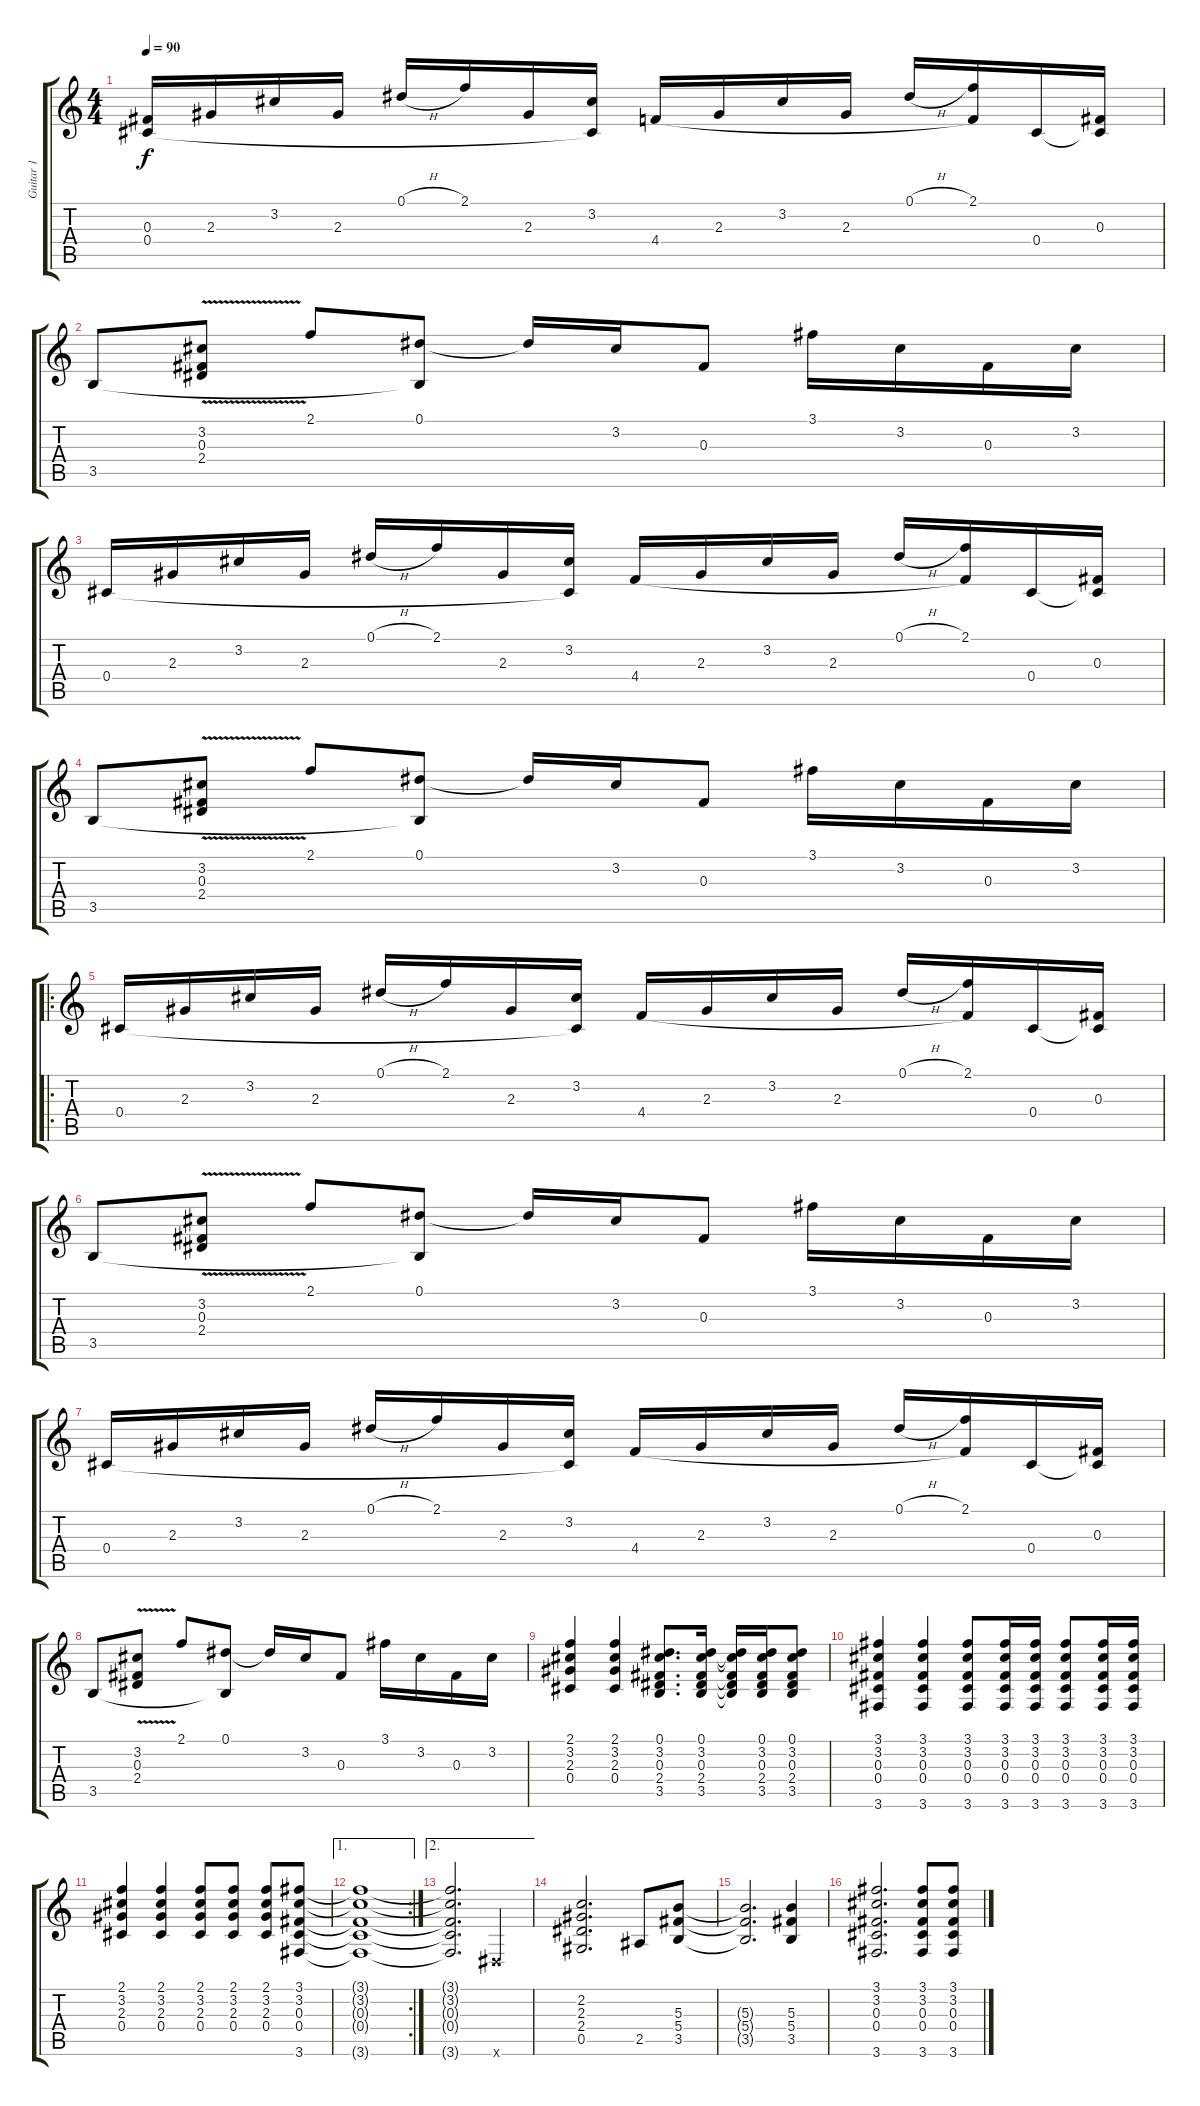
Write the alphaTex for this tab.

\track ("Guitar 1" "Guitar 1") {instrument electricguitarclean}
\staff {score tabs}
\tuning (Eb4 Bb3 Gb3 Db3 Ab2 Eb2) {hide}
\ts (4 4)
\tempo 90
\clef g2
\ks c
(0.3 0.4).16{dy f instrument electricguitarclean} 2.3.16 3.2.16 2.3.16 0.1{h}.16 2.1.16 2.3.16 (3.2 0.4{t}).16 4.4.16 2.3.16 3.2.16 2.3.16 0.1{h}.16 (2.1 4.4{t}).16 0.4.16 (0.3 0.4{t}).16 |
3.5.8 (3.2{v} 0.3{v} 2.4{v}).8 2.1.8 (0.1 3.5{t}).8 0.1{t}.16 3.2.16 0.3.8 3.1.16 3.2.16 0.3.16 3.2.16 |
0.4.16 2.3.16 3.2.16 2.3.16 0.1{h}.16 2.1.16 2.3.16 (3.2 0.4{t}).16 4.4.16 2.3.16 3.2.16 2.3.16 0.1{h}.16 (2.1 4.4{t}).16 0.4.16 (0.3 0.4{t}).16 |
3.5.8 (3.2{v} 0.3{v} 2.4{v}).8 2.1.8 (0.1 3.5{t}).8 0.1{t}.16 3.2.16 0.3.8 3.1.16 3.2.16 0.3.16 3.2.16 |
\ro
0.4.16 2.3.16 3.2.16 2.3.16 0.1{h}.16 2.1.16 2.3.16 (3.2 0.4{t}).16 4.4.16 2.3.16 3.2.16 2.3.16 0.1{h}.16 (2.1 4.4{t}).16 0.4.16 (0.3 0.4{t}).16 |
3.5.8 (3.2{v} 0.3{v} 2.4{v}).8 2.1.8 (0.1 3.5{t}).8 0.1{t}.16 3.2.16 0.3.8 3.1.16 3.2.16 0.3.16 3.2.16 |
0.4.16 2.3.16 3.2.16 2.3.16 0.1{h}.16 2.1.16 2.3.16 (3.2 0.4{t}).16 4.4.16 2.3.16 3.2.16 2.3.16 0.1{h}.16 (2.1 4.4{t}).16 0.4.16 (0.3 0.4{t}).16 |
3.5.8 (3.2{v} 0.3{v} 2.4{v}).8 2.1.8 (0.1 3.5{t}).8 0.1{t}.16 3.2.16 0.3.8 3.1.16 3.2.16 0.3.16 3.2.16 |
(2.1 3.2 2.3 0.4).4 (2.1 3.2 2.3 0.4).4 (0.1 3.2 0.3 2.4 3.5).8{d} (0.1 3.2 0.3 2.4 3.5).16 (0.1{t} 3.2{t} 0.3{t} 2.4{t} 3.5{t}).16 (0.1 3.2 0.3 2.4 3.5).16 (0.1 3.2 0.3 2.4 3.5).8 |
(3.1 3.2 0.3 0.4 3.6).4 (3.1 3.2 0.3 0.4 3.6).4 (3.1 3.2 0.3 0.4 3.6).8 (3.1 3.2 0.3 0.4 3.6).16 (3.1 3.2 0.3 0.4 3.6).16 (3.1 3.2 0.3 0.4 3.6).8 (3.1 3.2 0.3 0.4 3.6).16 (3.1 3.2 0.3 0.4 3.6).16 |
(2.1 3.2 2.3 0.4).4 (2.1 3.2 2.3 0.4).4 (2.1 3.2 2.3 0.4).8 (2.1 3.2 2.3 0.4).8 (2.1 3.2 2.3 0.4).8 (3.1 3.2 0.3 0.4 3.6).8 |
\ae 1
\rc 2
(3.1{t} 3.2{t} 0.3{t} 0.4{t} 3.6{t}).1 |
\ae 2
(3.1{t} 3.2{t} 0.3{t} 0.4{t} 3.6{t}).2{d instrument overdrivenguitar} 0.6{x}.4 |
(2.2 2.3 2.4 0.5).2{d} 2.5.8 (5.3 5.4 3.5).8 |
(5.3{t} 5.4{t} 3.5{t}).2{d} (5.3 5.4 3.5).4 |
(3.1 3.2 0.3 0.4 3.6).2{d} (3.1 3.2 0.3 0.4 3.6).8 (3.1 3.2 0.3 0.4 3.6).8
